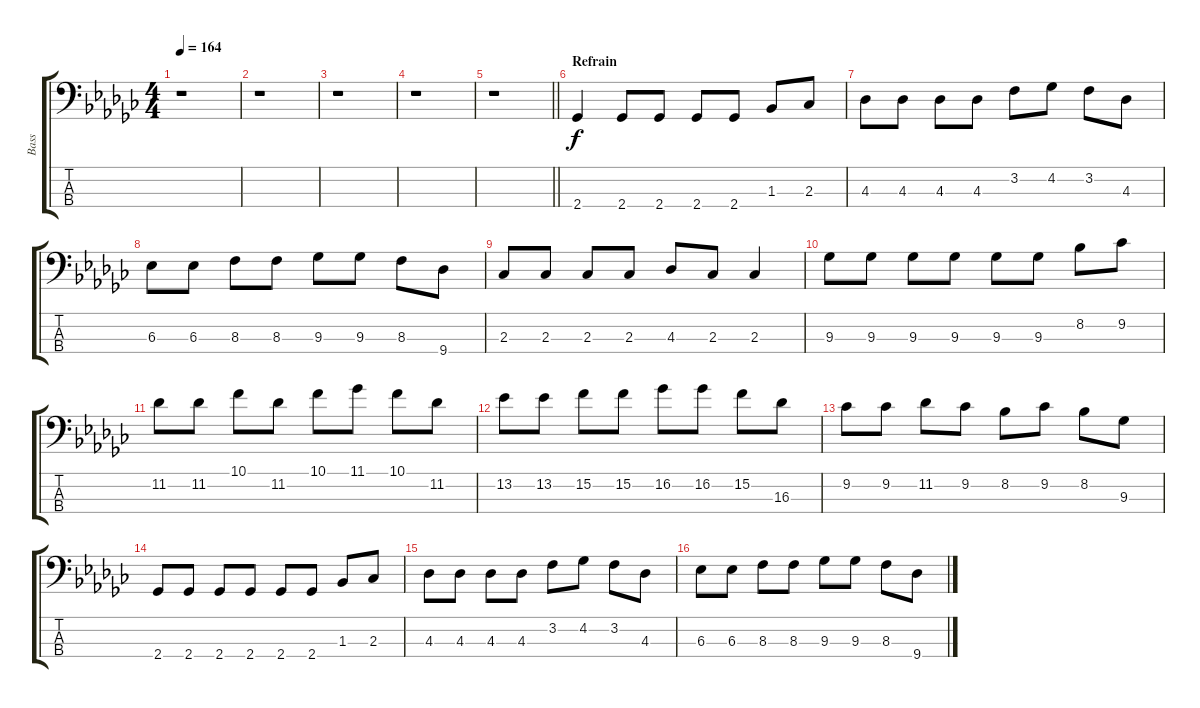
\track ("Bass" "Bass") {instrument electricbasspick}
\staff {score tabs}
\tuning (G2 D2 A1 E1) {hide}
\ts (4 4)
\tempo 164
\clef f4
\ks gb
r.1{dy f} |
r.1 |
r.1 |
r.1 |
\barLineRight lightlight
r.1 |
\section ("" "Refrain")
2.4.4 2.4.8 2.4.8 2.4.8 2.4.8 1.3.8 2.3.8 |
4.3.8 4.3.8 4.3.8 4.3.8 3.2.8 4.2.8 3.2.8 4.3.8 |
6.3.8 6.3.8 8.3.8 8.3.8 9.3.8 9.3.8 8.3.8 9.4.8 |
2.3.8 2.3.8 2.3.8 2.3.8 4.3.8 2.3.8 2.3.4 |
9.3.8 9.3.8 9.3.8 9.3.8 9.3.8 9.3.8 8.2.8 9.2.8 |
11.2.8 11.2.8 10.1.8 11.2.8 10.1.8 11.1.8 10.1.8 11.2.8 |
13.2.8 13.2.8 15.2.8 15.2.8 16.2.8 16.2.8 15.2.8 16.3.8 |
9.2.8 9.2.8 11.2.8 9.2.8 8.2.8 9.2.8 8.2.8 9.3.8 |
2.4.8 2.4.8 2.4.8 2.4.8 2.4.8 2.4.8 1.3.8 2.3.8 |
4.3.8 4.3.8 4.3.8 4.3.8 3.2.8 4.2.8 3.2.8 4.3.8 |
6.3.8 6.3.8 8.3.8 8.3.8 9.3.8 9.3.8 8.3.8 9.4.8
